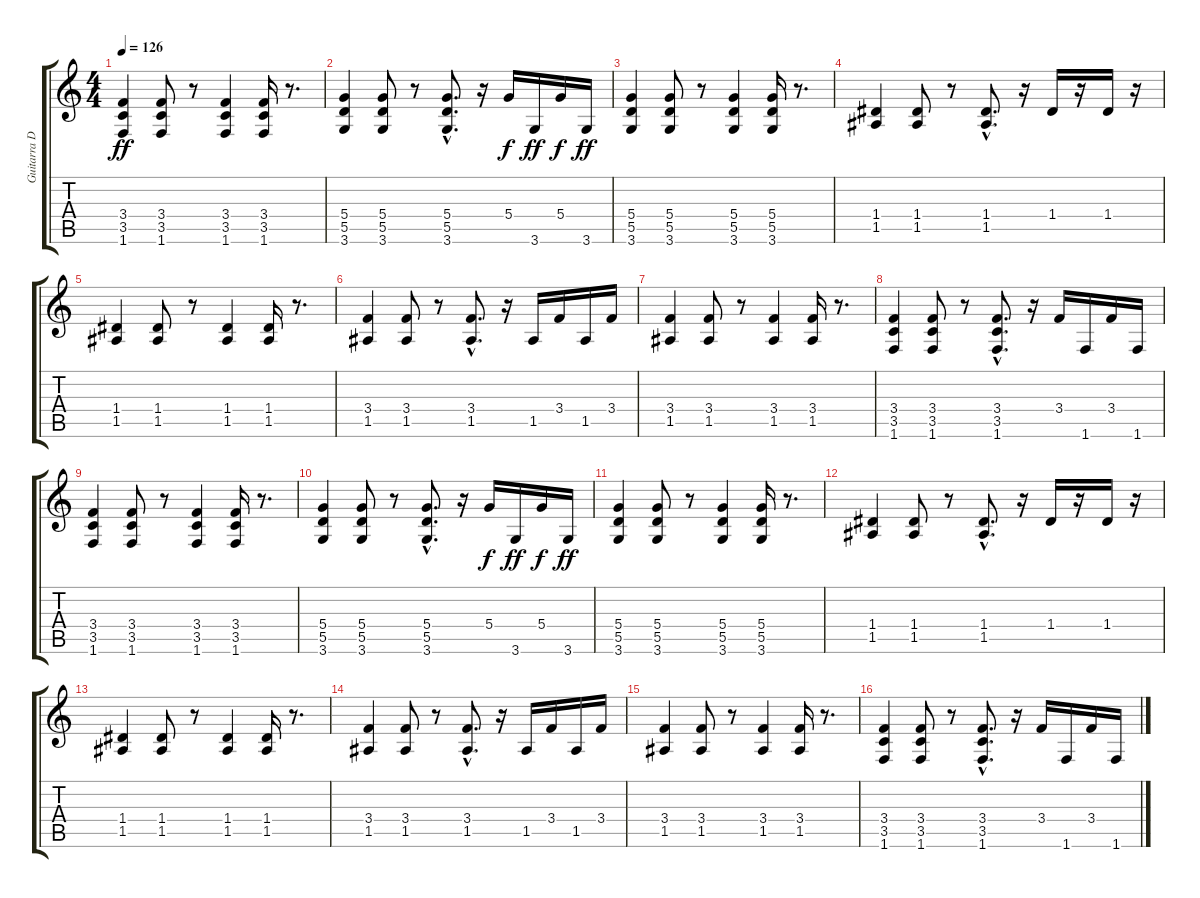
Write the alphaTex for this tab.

\track ("Guitarra Dist. ( Ritmica )" "Guitarra D") {instrument distortionguitar}
\staff {score tabs}
\tuning (E4 B3 G3 D3 A2 E2) {hide}
\ts (4 4)
\tempo 126
\clef g2
\ks c
(3.4 3.5 1.6).4{dy ff} (3.4 3.5 1.6).8 r.8 (3.4 3.5 1.6).4 (3.4 3.5 1.6).16 r.8{d} |
(5.4 5.5 3.6).4 (5.4 5.5 3.6).8 r.8 (5.4{hac} 5.5{hac} 3.6{hac}).8{d} r.16 5.4.16{dy f} 3.6.16{dy ff} 5.4.16{dy f} 3.6.16{dy ff} |
(5.4 5.5 3.6).4 (5.4 5.5 3.6).8 r.8 (5.4 5.5 3.6).4 (5.4 5.5 3.6).16 r.8{d} |
(1.4 1.5).4 (1.4 1.5).8 r.8 (1.4{hac} 1.5{hac}).8{d} r.16 1.4.16 r.16 1.4.16 r.16 |
(1.4 1.5).4 (1.4 1.5).8 r.8 (1.4 1.5).4 (1.4 1.5).16 r.8{d} |
(3.4 1.5).4 (3.4 1.5).8 r.8 (3.4{hac} 1.5{hac}).8{d} r.16 1.5.16 3.4.16 1.5.16 3.4.16 |
(3.4 1.5).4 (3.4 1.5).8 r.8 (3.4 1.5).4 (3.4 1.5).16 r.8{d} |
(3.4 3.5 1.6).4 (3.4 3.5 1.6).8 r.8 (3.4{hac} 3.5{hac} 1.6{hac}).8{d} r.16 3.4.16 1.6.16 3.4.16 1.6.16 |
(3.4 3.5 1.6).4 (3.4 3.5 1.6).8 r.8 (3.4 3.5 1.6).4 (3.4 3.5 1.6).16 r.8{d} |
(5.4 5.5 3.6).4 (5.4 5.5 3.6).8 r.8 (5.4{hac} 5.5{hac} 3.6{hac}).8{d} r.16 5.4.16{dy f} 3.6.16{dy ff} 5.4.16{dy f} 3.6.16{dy ff} |
(5.4 5.5 3.6).4 (5.4 5.5 3.6).8 r.8 (5.4 5.5 3.6).4 (5.4 5.5 3.6).16 r.8{d} |
(1.4 1.5).4 (1.4 1.5).8 r.8 (1.4{hac} 1.5{hac}).8{d} r.16 1.4.16 r.16 1.4.16 r.16 |
(1.4 1.5).4 (1.4 1.5).8 r.8 (1.4 1.5).4 (1.4 1.5).16 r.8{d} |
(3.4 1.5).4 (3.4 1.5).8 r.8 (3.4{hac} 1.5{hac}).8{d} r.16 1.5.16 3.4.16 1.5.16 3.4.16 |
(3.4 1.5).4 (3.4 1.5).8 r.8 (3.4 1.5).4 (3.4 1.5).16 r.8{d} |
(3.4 3.5 1.6).4 (3.4 3.5 1.6).8 r.8 (3.4{hac} 3.5{hac} 1.6{hac}).8{d} r.16 3.4.16 1.6.16 3.4.16 1.6.16
